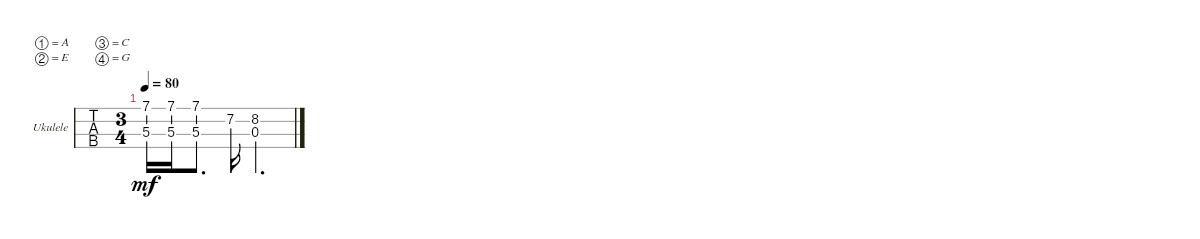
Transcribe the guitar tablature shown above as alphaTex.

\bracketExtendMode groupsimilarinstruments
\firstSystemTrackNameOrientation horizontal
\otherSystemsTrackNameOrientation horizontal
\track ("" "Ukulele") {instrument shamisen}
\staff {tabs}
\tuning (A4 E4 C4 G4)
\ts (3 4)
\tempo 80
\clef g2
\ks c
(7.1 5.3).16{dy mf} (7.1 5.3).16 (7.1 5.3).8{d} 7.2.16 (8.2 0.3).4{d}
